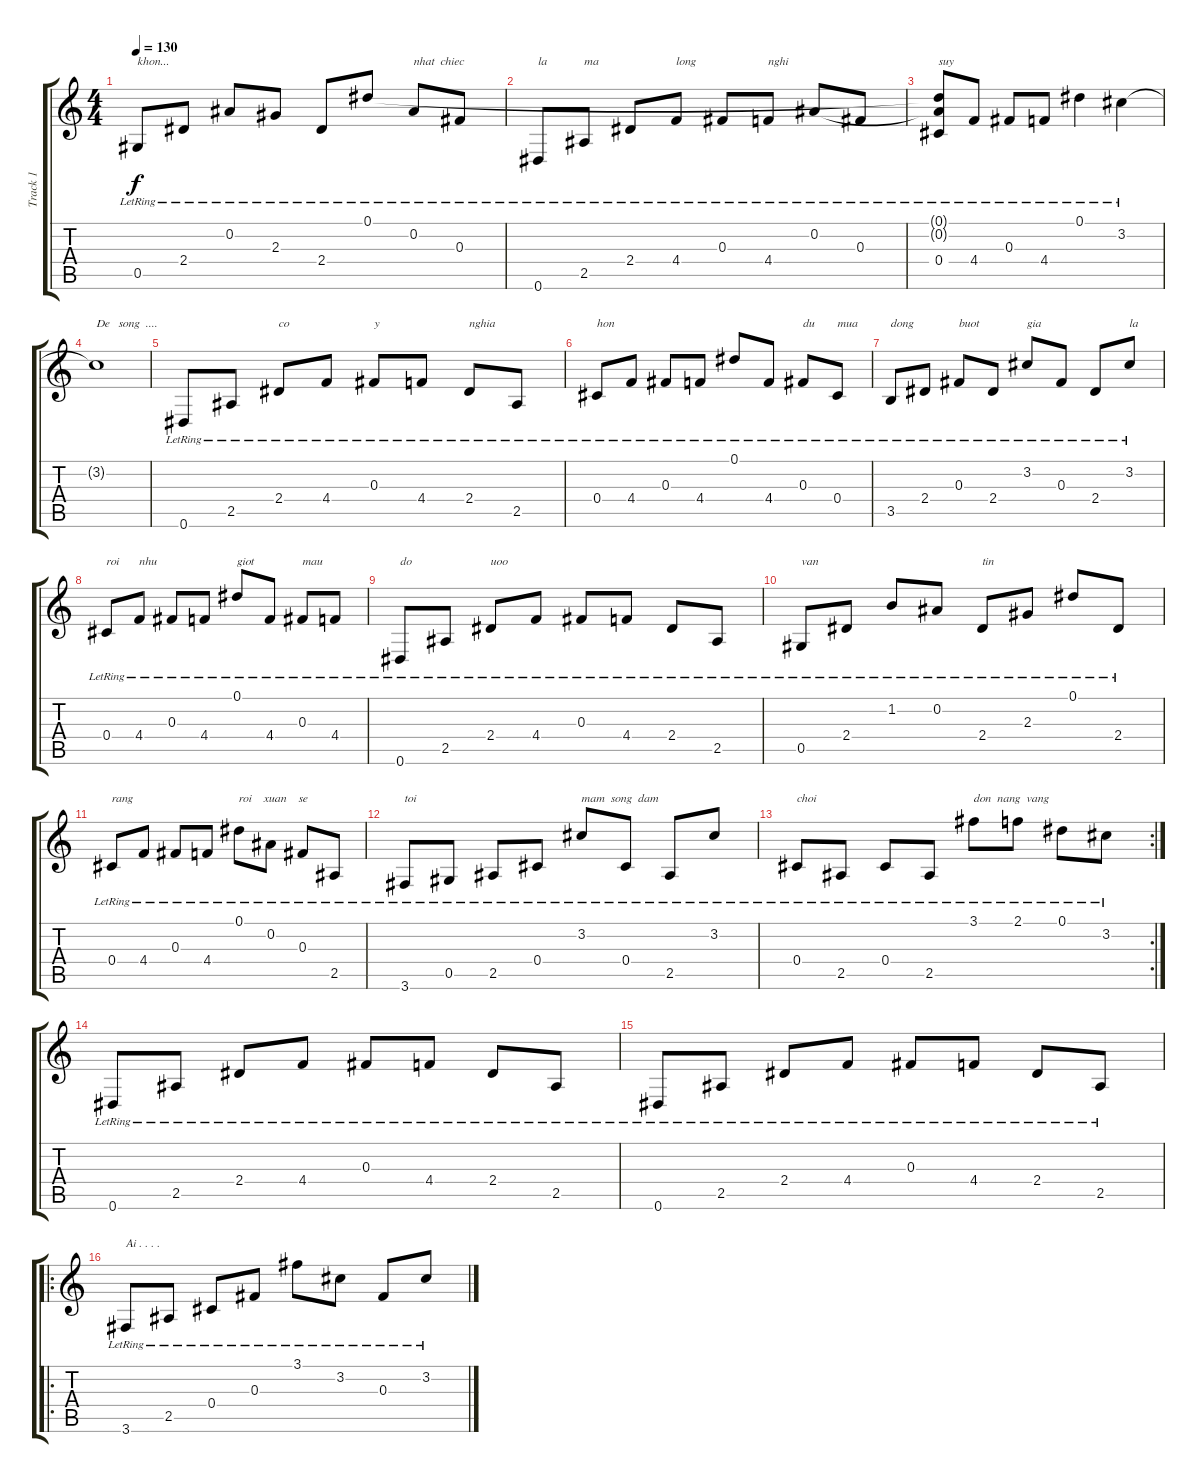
\track ("Track 1" "Track 1") {instrument acousticguitarnylon}
\staff {score tabs}
\tuning (Eb4 Bb3 Gb3 Db3 Ab2 Eb2) {hide}
\ts (4 4)
\tempo 130
\clef g2
\ks c
0.5{lr}.8{txt "khon..." dy f} 2.4{lr}.8 0.2{lr}.8 2.3{lr}.8 2.4{lr}.8 0.1{lr}.8 0.2{lr}.8{txt "nhat  chiec "} 0.3{lr}.8 |
0.6{lr}.8{txt "la"} 2.5{lr}.8{txt "ma"} 2.4{lr}.8 4.4{lr}.8{txt "long"} 0.3{lr}.8 4.4{lr}.8{txt "nghi"} 0.2{lr}.8 0.3{lr}.8 |
(0.1{t} 0.2{t} 0.4{lr}).8{txt "suy"} 4.4{lr}.8 0.3{lr}.8 4.4{lr}.8 0.1{lr}.4 3.2{lr}.4 |
3.2{t}.1{txt "De   song  ...."} |
0.6{lr}.8 2.5{lr}.8 2.4{lr}.8{txt "co"} 4.4{lr}.8 0.3{lr}.8{txt "y"} 4.4{lr}.8 2.4{lr}.8{txt "nghia"} 2.5{lr}.8 |
0.4{lr}.8{txt "hon"} 4.4{lr}.8 0.3{lr}.8 4.4{lr}.8 0.1{lr}.8 4.4{lr}.8 0.3{lr}.8{txt "du"} 0.4{lr}.8{txt "mua"} |
3.5{lr}.8{txt "dong"} 2.4{lr}.8 0.3{lr}.8{txt "buot"} 2.4{lr}.8 3.2{lr}.8{txt "gia"} 0.3{lr}.8 2.4{lr}.8 3.2{lr}.8{txt "la"} |
0.4{lr}.8{txt "roi"} 4.4{lr}.8{txt "nhu"} 0.3{lr}.8 4.4{lr}.8 0.1{lr}.8{txt "giot"} 4.4{lr}.8 0.3{lr}.8{txt "mau"} 4.4{lr}.8 |
0.6{lr}.8{txt "do"} 2.5{lr}.8 2.4{lr}.8{txt "uoo"} 4.4{lr}.8 0.3{lr}.8 4.4{lr}.8 2.4{lr}.8 2.5{lr}.8 |
0.5{lr}.8{txt "van"} 2.4{lr}.8 1.2{lr}.8 0.2{lr}.8 2.4{lr}.8{txt "tin"} 2.3{lr}.8 0.1{lr}.8 2.4{lr}.8 |
0.4{lr}.8{txt "rang"} 4.4{lr}.8 0.3{lr}.8 4.4{lr}.8 0.1{lr}.8{txt "roi    xuan    se  "} 0.2{lr}.8 0.3{lr}.8 2.5{lr}.8 |
3.6{lr}.8{txt "toi"} 0.5{lr}.8 2.5{lr}.8 0.4{lr}.8 3.2{lr}.8{txt "mam  song  dam"} 0.4{lr}.8 2.5{lr}.8 3.2{lr}.8 |
\rc 2
0.4{lr}.8{txt "choi"} 2.5{lr}.8 0.4{lr}.8 2.5{lr}.8 3.1{lr}.8{txt "don  nang  vang"} 2.1{lr}.8 0.1{lr}.8 3.2{lr}.8 |
0.6{lr}.8 2.5{lr}.8 2.4{lr}.8 4.4{lr}.8 0.3{lr}.8 4.4{lr}.8 2.4{lr}.8 2.5{lr}.8 |
0.6{lr}.8 2.5{lr}.8 2.4{lr}.8 4.4{lr}.8 0.3{lr}.8 4.4{lr}.8 2.4{lr}.8 2.5{lr}.8 |
\ro
3.6{lr}.8{txt "Ai . . . ."} 2.5{lr}.8 0.4{lr}.8 0.3{lr}.8 3.1{lr}.8 3.2{lr}.8 0.3{lr}.8 3.2{lr}.8
